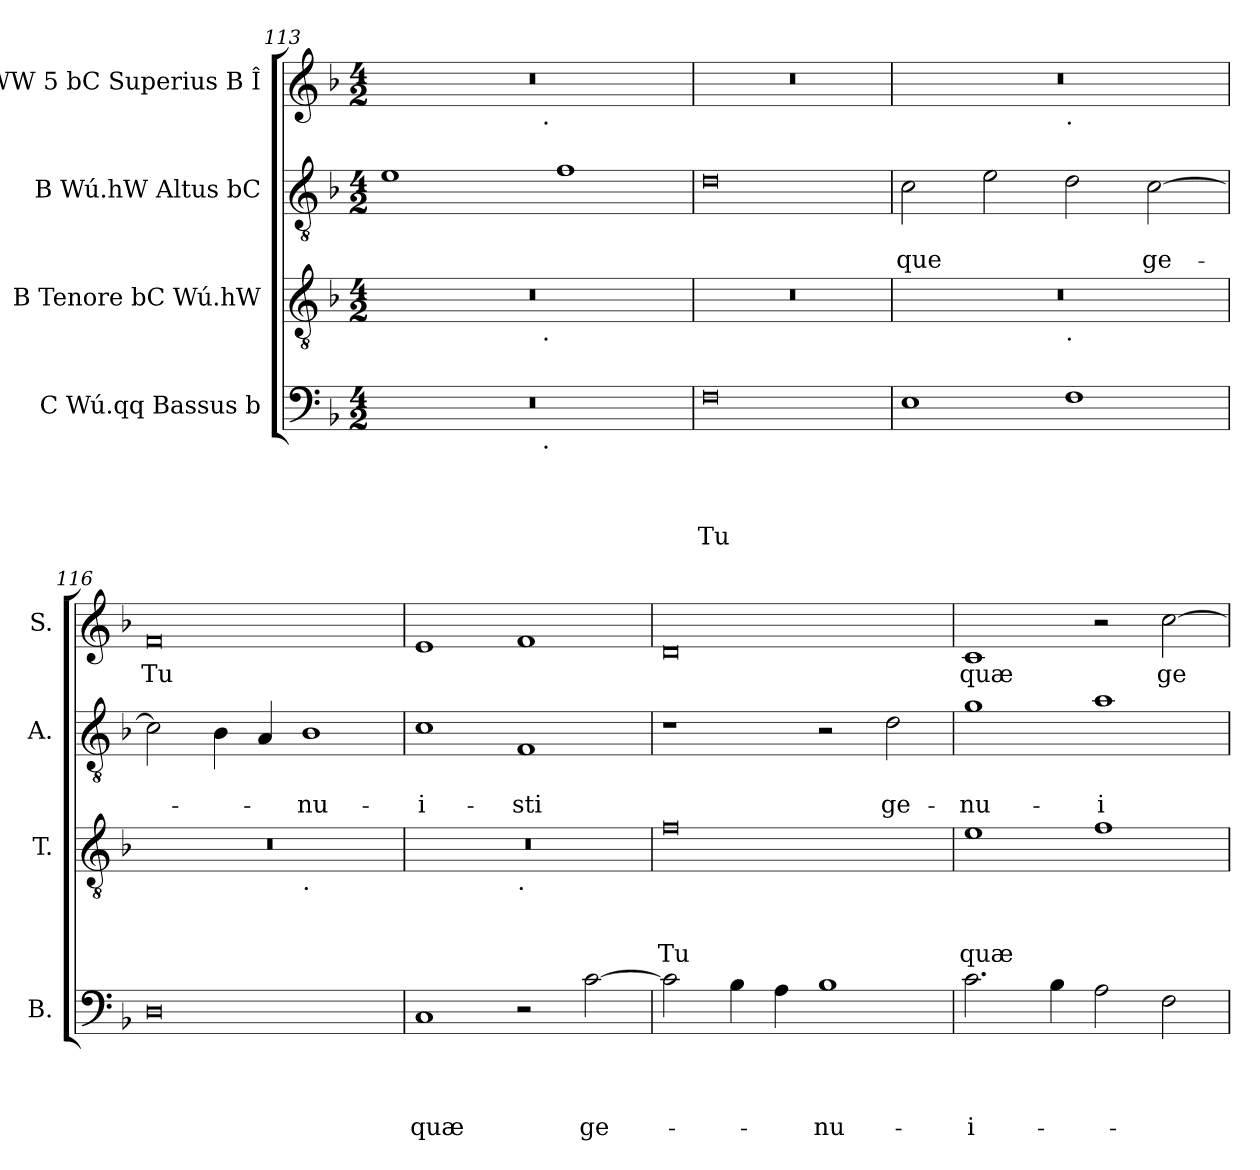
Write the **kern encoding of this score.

**kern	**text	**text	**text	**text	**kern	**text	**text	**text	**kern	**text	**text	**kern	**text
*part4	*part4	*part4	*part4	*part4	*part3	*part3	*part3	*part3	*part2	*part2	*part2	*part1	*part1
*staff4	*staff4	*staff4	*staff4	*staff4	*staff3	*staff3	*staff3	*staff3	*staff2	*staff2	*staff2	*staff1	*staff1
*I"C Wú.qq Bassus b	*	*	*	*	*I"B Tenore bC Wú.hW	*	*	*	*I"B Wú.hW Altus bC	*	*	*I"WW 5 bC Superius B Î	*
*I'B.	*	*	*	*	*I'T.	*	*	*	*I'A.	*	*	*I'S.	*
*clefF4	*	*	*	*	*clefGv2	*	*	*	*clefGv2	*	*	*clefG2	*
*k[b-]	*	*	*	*	*k[b-]	*	*	*	*k[b-]	*	*	*k[b-]	*
*F:	*	*	*	*	*F:	*	*	*	*F:	*	*	*F:	*
*M4/2	*	*	*	*	*M4/2	*	*	*	*M4/2	*	*	*M4/2	*
=113	=113	=113	=113	=113	=113	=113	=113	=113	=113	=113	=113	=113	=113
*^	*	*	*	*	*^	*	*	*	*	*	*	*^	*
0r	2ryy	.	.	.	.	0r	2ryy	.	.	.	1e	.	.	0r	2ryy	.
.	4...ryy	.	.	.	.	.	4...ryy	.	.	.	.	.	.	.	4...ryy	.
!	!	!	!	!	!	!	!	!	!	!	!	!	!	!	!LO:TX:b:t=.	!
!	!	!	!	!	!	!	!LO:TX:b:t=.	!	!	!	!	!	!	!	!	!
!	!LO:TX:b:t=.	!	!	!	!	!	!	!	!	!	!	!	!	!	!	!
.	1ryy	.	.	.	.	.	1ryy	.	.	.	.	.	.	.	1ryy	.
.	.	.	.	.	.	.	.	.	.	.	1f	.	.	.	.	.
.	32ryy	.	.	.	.	.	32ryy	.	.	.	.	.	.	.	32ryy	.
=114	=114	=114	=114	=114	=114	=114	=114	=114	=114	=114	=114	=114	=114	=114	=114	=114
!	!	!	!	!	!LO:LY:b	!	!	!	!	!	!	!	!	!	!	!
*v	*v	*	*	*	*	*	*	*	*	*	*	*	*	*v	*v	*
*	*	*	*	*	*v	*v	*	*	*	*	*	*	*	*
0F	.	.	.	Tu	0r	.	.	.	0d	.	.	0r	.
=115	=115	=115	=115	=115	=115	=115	=115	=115	=115	=115	=115	=115	=115
!	!	!	!	!	!	!	!	!	!	!	!LO:LY:b	!	!
*	*	*	*	*	*^	*	*	*	*	*	*	*^	*
1E	.	.	.	.	0r	1ryy	.	.	.	2c\	.	que	0r	1ryy	.
.	.	.	.	.	.	.	.	.	.	2e\	.	.	.	.	.
!	!	!	!	!	!	!	!	!	!	!	!	!	!	!LO:TX:b:t=.	!
!	!	!	!	!	!	!LO:TX:b:t=.	!	!	!	!	!	!	!	!	!
1F	.	.	.	.	.	1ryy	.	.	.	2d\	.	.	.	1ryy	.
!	!	!	!	!	!	!	!	!	!	!	!	!LO:LY:b	!	!	!
.	.	.	.	.	.	.	.	.	.	[>2c\	.	ge-	.	.	.
=116	=116	=116	=116	=116	=116	=116	=116	=116	=116	=116	=116	=116	=116	=116	=116
!	!	!	!	!	!	!	!	!	!	!	!	!	!	!	!LO:LY:b
*	*	*	*	*	*	*	*	*	*	*	*	*	*v	*v	*
0D	.	.	.	.	0r	1ryy	.	.	.	2c\]	.	.	0f	Tu
.	.	.	.	.	.	.	.	.	.	4B-\	.	.	.	.
.	.	.	.	.	.	.	.	.	.	4A/	.	.	.	.
!	!	!	!	!	!	!LO:TX:b:t=.	!	!	!	!	!	!	!	!
!	!	!	!	!	!	!	!	!	!	!	!	!LO:LY:b	!	!
.	.	.	.	.	.	1ryy	.	.	.	1B-	.	-nu-	.	.
=117	=117	=117	=117	=117	=117	=117	=117	=117	=117	=117	=117	=117	=117	=117
!	!	!	!	!LO:LY:b	!	!	!	!	!	!	!	!LO:LY:b:rj	!	!
1C	.	.	.	quæ	0r	1ryy	.	.	.	1c	.	-i-	1e	.
!	!	!	!	!	!	!LO:TX:b:t=.	!	!	!	!	!	!	!	!
!	!	!	!	!	!	!	!	!	!	!	!	!LO:LY:b	!	!
2r	.	.	.	.	.	1ryy	.	.	.	1F	.	-sti	1f	.
!	!	!	!	!LO:LY:b	!	!	!	!	!	!	!	!	!	!
[>2c\	.	.	.	ge-	.	.	.	.	.	.	.	.	.	.
=118	=118	=118	=118	=118	=118	=118	=118	=118	=118	=118	=118	=118	=118	=118
!	!	!	!	!	!	!	!	!	!LO:LY:b	!	!	!	!	!
*	*	*	*	*	*v	*v	*	*	*	*	*	*	*	*
2c\]	.	.	.	.	0f	.	.	Tu	1r	.	.	0d	.
4B-\	.	.	.	.	.	.	.	.	.	.	.	.	.
4A\	.	.	.	.	.	.	.	.	.	.	.	.	.
!	!	!	!	!LO:LY:b	!	!	!	!	!	!	!	!	!
1B-	.	.	.	-nu-	.	.	.	.	2r	.	.	.	.
!	!	!	!	!	!	!	!	!	!	!	!LO:LY:b	!	!
.	.	.	.	.	.	.	.	.	2d\	.	ge-	.	.
!!LO:LB:g=z
=119	=119	=119	=119	=119	=119	=119	=119	=119	=119	=119	=119	=119	=119
!	!	!	!	!LO:LY:b:rj	!	!	!	!LO:LY:b	!	!	!LO:LY:b	!	!LO:LY:b
2.c\	.	.	.	-i-	1e	.	.	quæ	1g	.	-nu-	1c	quæ
4B-\	.	.	.	.	.	.	.	.	.	.	.	.	.
!	!	!	!	!	!	!	!	!	!	!	!LO:LY:b:rj	!	!
2A\	.	.	.	.	1f	.	.	.	1a	.	-i-	2r	.
!	!	!	!	!	!	!	!	!	!	!	!	!	!LO:LY:b
2F\	.	.	.	.	.	.	.	.	.	.	.	[>2cc\	ge-
=	=	=	=	=	=	=	=	=	=	=	=	=	=
*-	*-	*-	*-	*-	*-	*-	*-	*-	*-	*-	*-	*-	*-
